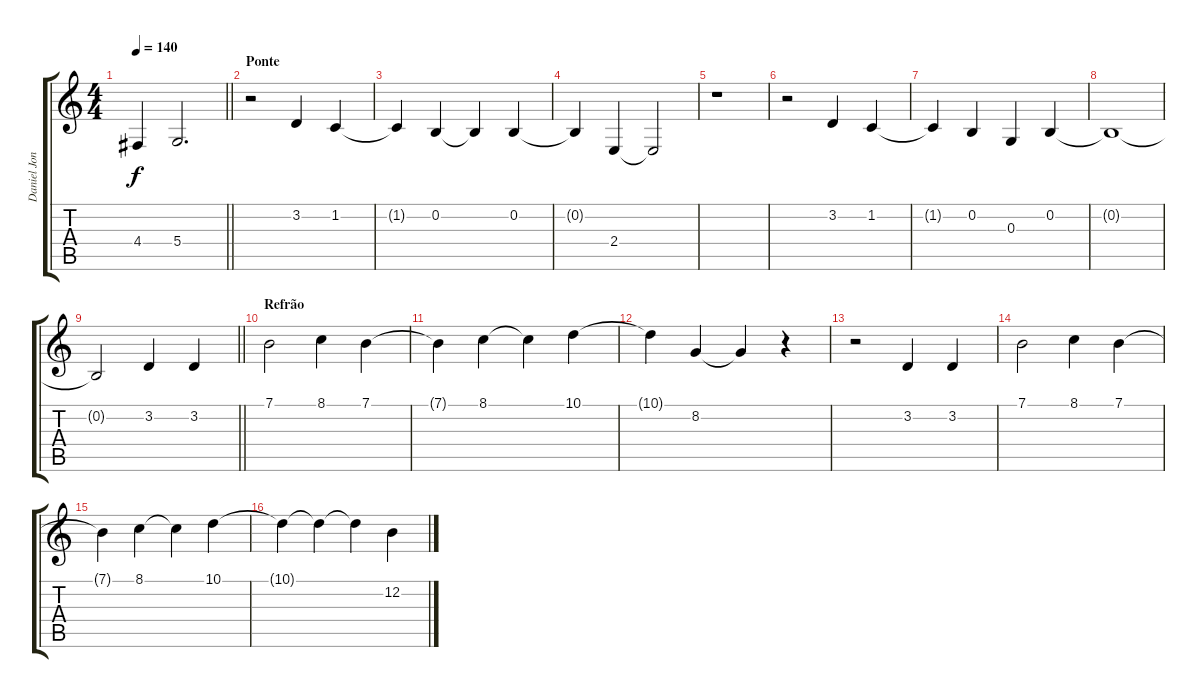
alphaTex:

\track ("Daniel Jonhs (Vocal)" "Daniel Jon") {instrument synthvoice}
\staff {score tabs}
\tuning (E4 B3 G3 D3 A2 E2) {hide}
\ts (4 4)
\tempo 140
\clef g2
\barLineRight lightlight
\ks c
4.4.4{dy f} 5.4.2{d} |
\section ("" "Ponte")
r.2 3.2.4 1.2.4 |
1.2{t}.4 0.2.4 0.2{t}.4 0.2.4 |
0.2{t}.4 2.4.4 2.4{t}.2 |
r.1 |
r.2 3.2.4 1.2.4 |
1.2{t}.4 0.2.4 0.3.4 0.2.4 |
0.2{t}.1 |
\barLineRight lightlight
0.2{t}.2 3.2.4 3.2.4 |
\section ("" "Refrão")
7.1.2 8.1.4 7.1.4 |
7.1{t}.4 8.1.4 8.1{t}.4 10.1.4 |
10.1{t}.4 8.2.4 8.2{t}.4 r.4 |
r.2 3.2.4 3.2.4 |
7.1.2 8.1.4 7.1.4 |
7.1{t}.4 8.1.4 8.1{t}.4 10.1.4 |
10.1{t}.4 10.1{t}.4 10.1{t}.4 12.2.4
